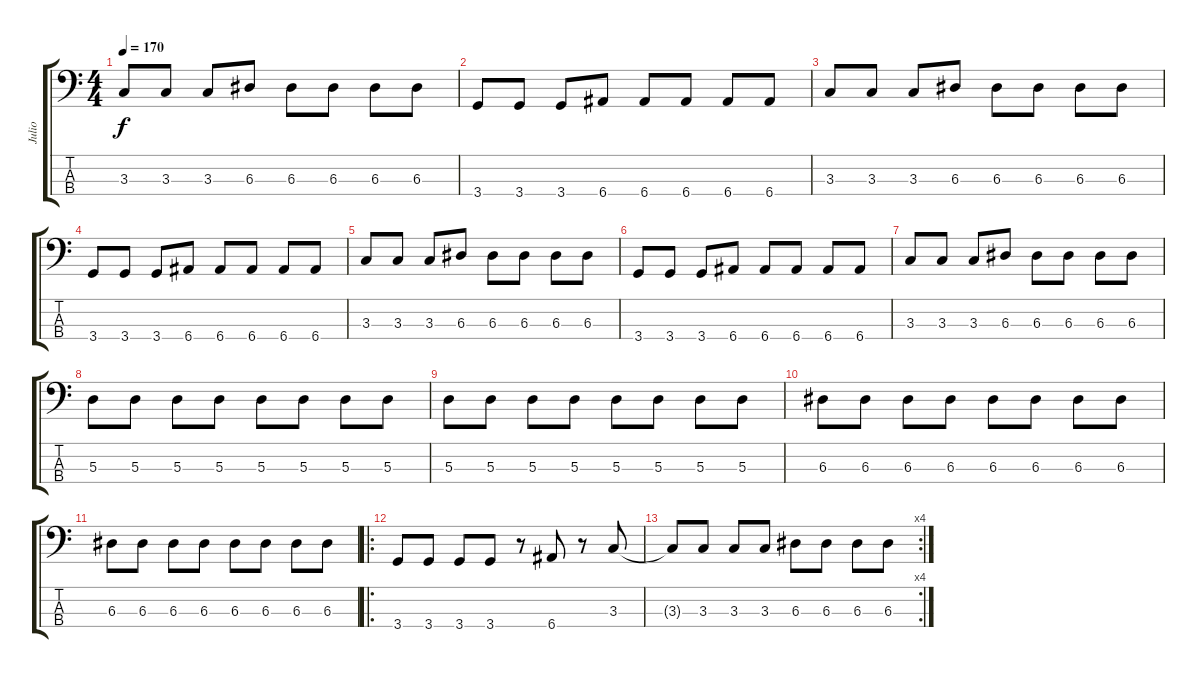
\track ("Julio" "Julio") {instrument electricbassfinger}
\staff {score tabs}
\tuning (G2 D2 A1 E1) {hide}
\ts (4 4)
\tempo 170
\clef f4
\ks c
3.3.8{dy f} 3.3.8 3.3.8 6.3.8 6.3.8 6.3.8 6.3.8 6.3.8 |
3.4.8 3.4.8 3.4.8 6.4.8 6.4.8 6.4.8 6.4.8 6.4.8 |
3.3.8 3.3.8 3.3.8 6.3.8 6.3.8 6.3.8 6.3.8 6.3.8 |
3.4.8 3.4.8 3.4.8 6.4.8 6.4.8 6.4.8 6.4.8 6.4.8 |
3.3.8 3.3.8 3.3.8 6.3.8 6.3.8 6.3.8 6.3.8 6.3.8 |
3.4.8 3.4.8 3.4.8 6.4.8 6.4.8 6.4.8 6.4.8 6.4.8 |
3.3.8 3.3.8 3.3.8 6.3.8 6.3.8 6.3.8 6.3.8 6.3.8 |
5.3.8 5.3.8 5.3.8 5.3.8 5.3.8 5.3.8 5.3.8 5.3.8 |
5.3.8 5.3.8 5.3.8 5.3.8 5.3.8 5.3.8 5.3.8 5.3.8 |
6.3.8 6.3.8 6.3.8 6.3.8 6.3.8 6.3.8 6.3.8 6.3.8 |
6.3.8 6.3.8 6.3.8 6.3.8 6.3.8 6.3.8 6.3.8 6.3.8 |
\ro
3.4.8 3.4.8 3.4.8 3.4.8 r.8 6.4.8 r.8 3.3.8 |
\rc 4
3.3{t}.8 3.3.8 3.3.8 3.3.8 6.3.8 6.3.8 6.3.8 6.3.8
